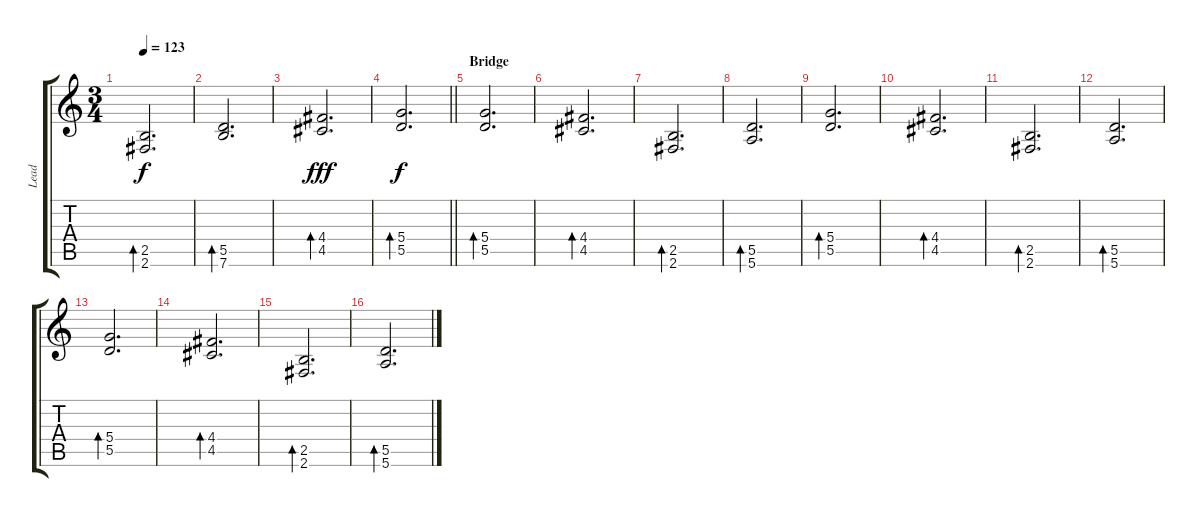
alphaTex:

\track ("Lead" "Lead") {instrument acousticguitarsteel}
\staff {score tabs}
\tuning (E4 B3 G3 D3 A2 E2) {hide}
\ts (3 4)
\tempo 123
\clef g2
\ks c
(2.5 2.6).2{d bd 120 dy f} |
(5.5 7.6).2{d bd 120} |
(4.4 4.5).2{d bd 120 dy fff} |
\barLineRight lightlight
(5.4 5.5).2{d bd 120 dy f} |
\section ("" "Bridge")
(5.4 5.5).2{d bd 120} |
(4.4 4.5).2{d bd 120} |
(2.5 2.6).2{d bd 120} |
(5.5 5.6).2{d bd 120} |
(5.4 5.5).2{d bd 120} |
(4.4 4.5).2{d bd 120} |
(2.5 2.6).2{d bd 120} |
(5.5 5.6).2{d bd 120} |
(5.4 5.5).2{d bd 120} |
(4.4 4.5).2{d bd 120} |
(2.5 2.6).2{d bd 120} |
(5.5 5.6).2{d bd 120}
